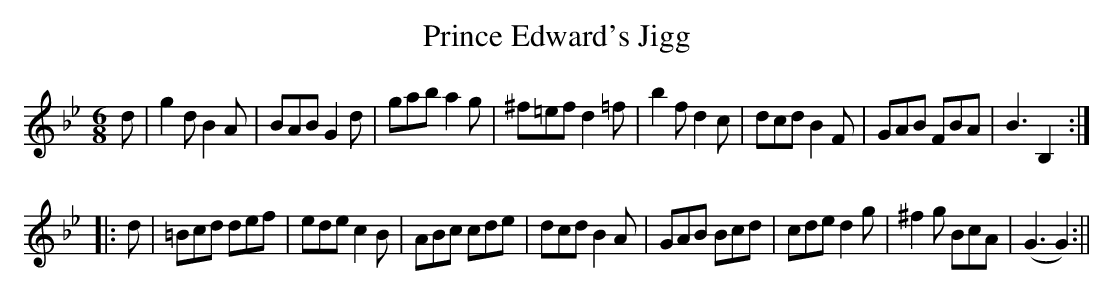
X:1
T:Prince Edward's Jigg
M:6/8
L:1/8
K:Gmin
d|g2d B2A|BAB G2d|gab a2g|^f=ef d2=f|b2f d2c|dcd B2F|GAB FBA|B3 B,2:|
|:d|=Bcd def|ede c2B|ABc cde|dcd B2A|GAB Bcd|cde d2g|^f2g BcA|(G3 G2):||
